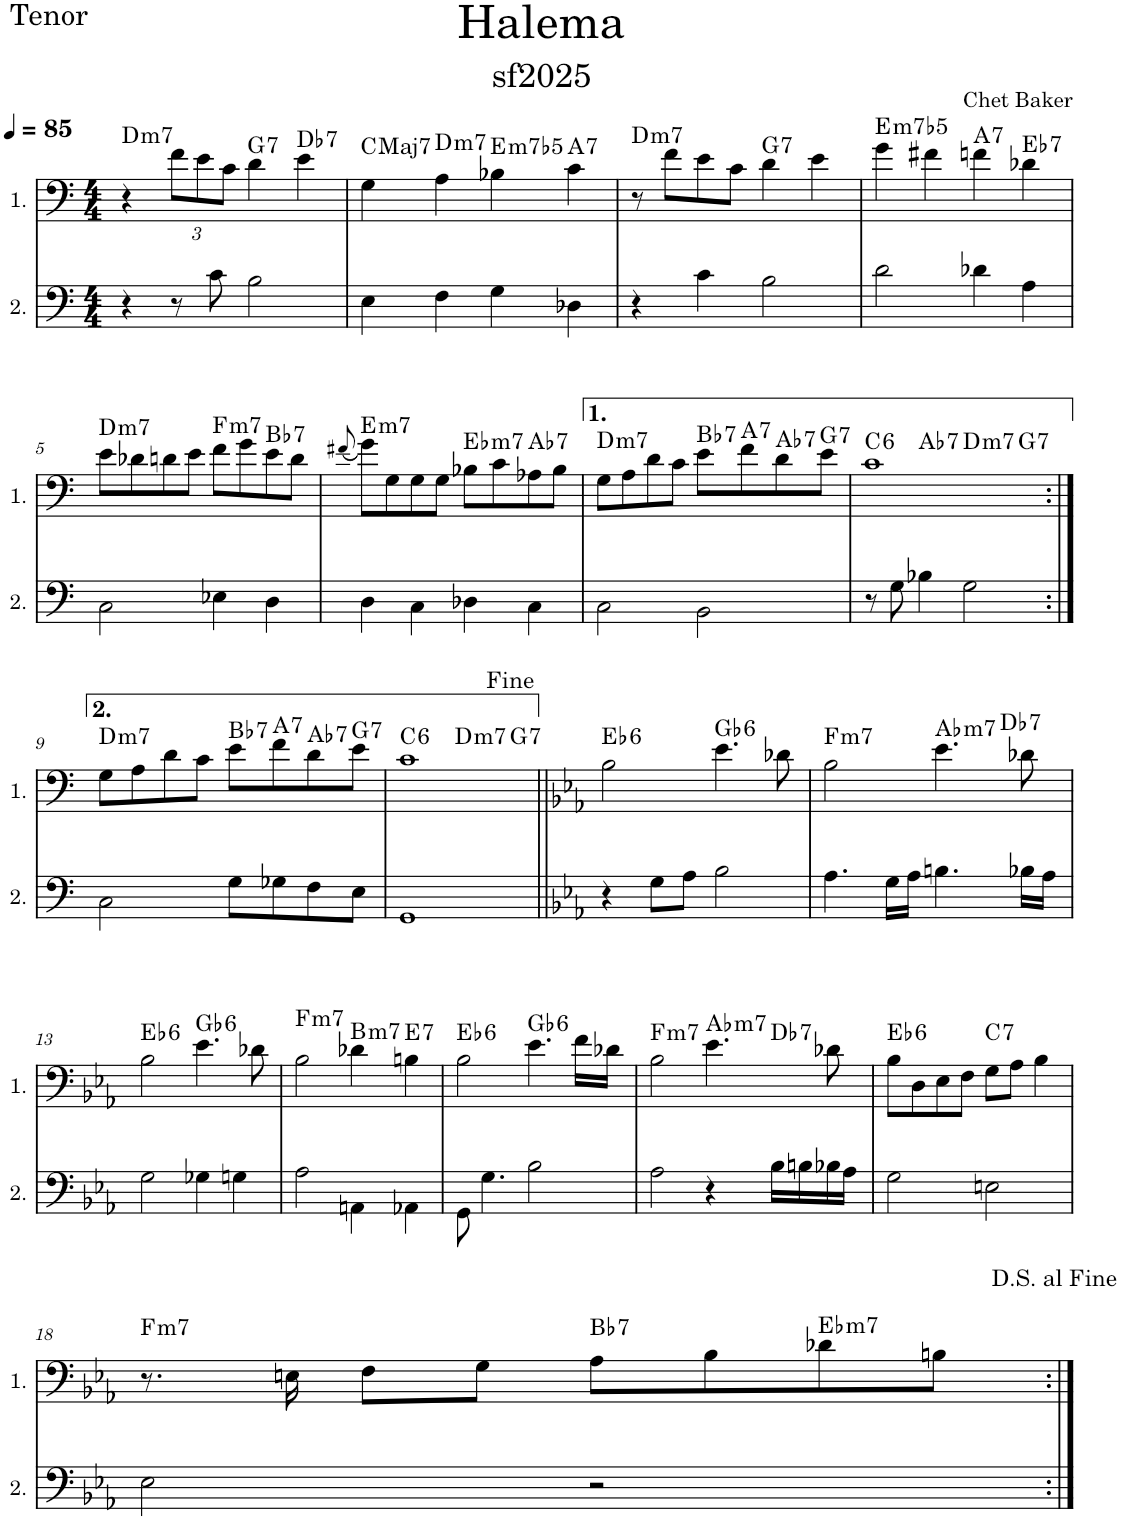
**kern	**kern	**harte
*part2	*part1	*part1
*staff2	*staff1	*
*I"2.	*I"1.	*
*clefF4	*clefF4	*
*k[]	*k[]	*
*M4/4	*M4/4	*
*MM85	*MM85	*
=1	=1	=1
!	!	!LO:H:kt=m7
4r	4r	D:min7
*	*Xbrackettup	*
8r	12f\L	.
.	12e\	.
8c\	.	.
.	12c\J	.
!	!	!LO:H:kt=7
2B\	4d\	G:7
!	!	!LO:H:kt=7
.	4e\	Db:7
=2	=2	=2
!	!	!LO:H:kt=Maj7
4E\	4G\	C:maj7
!	!	!LO:H:kt=m7
4F\	4A\	D:min7
!	!	!LO:H:kt=m7b5
4G\	4B-X\	E:hdim7
!	!	!LO:H:kt=7
4D-X\	4c\	A:7
=3	=3	=3
!	!	!LO:H:kt=m7
4r	8r	D:min7
.	8f\L	.
4c\	8e\	.
.	8c\J	.
!	!	!LO:H:kt=7
2B\	4d\	G:7
.	4e\	.
=4	=4	=4
!	!	!LO:H:kt=m7b5
2d\	4g\	E:hdim7
.	4f#X\	.
!	!	!LO:H:kt=7
4d-X\	4fn\	A:7
!	!	!LO:H:kt=7
4A\	4d-X\	Eb:7
!!LO:LB:g=z
=5	=5	=5
!	!	!LO:H:kt=m7
2C\	8e\L	D:min7
.	8d-X\	.
.	8dn\	.
.	8e\J	.
!	!	!LO:H:kt=m7
4E-X\	8f\L	F:min7
.	8g\	.
!	!	!LO:H:kt=7
4D\	8e\	Bb:7
.	8d\J	.
=6	=6	=6
.	(<8qf#X/	.
!	!	!LO:H:kt=m7
4D\	8g\L)	E:min7
.	8G\	.
4C\	8G\	.
.	8G\J	.
!	!	!LO:H:kt=m7
4D-X\	8B-X\L	Eb:min7
.	8c\	.
!	!	!LO:H:kt=7
4C\	8A-X\	Ab:7
.	8B-\J	.
=7	=7	=7
!	!	!LO:H:kt=m7
2C\	8G\L	D:min7
.	8A\	.
.	8d\	.
.	8c\J	.
!	!	!LO:H:kt=7
2BB\	8e\L	Bb:7
!	!	!LO:H:kt=7
.	8f\	A:7
!	!	!LO:H:kt=7
.	8d\	Ab:7
!	!	!LO:H:kt=7
.	8e\J	G:7
=8	=8	=8
!	!	!LO:H:kt=6
*	*^	*
*	*	*^	*
*	*	*	*^	*
8r	1c	4ryy	2ryy	2.ryy	C:maj6
8G\	.	.	.	.	.
!	!	!	!	!	!LO:H:kt=7
4B-X\	.	2.ryy	.	.	Ab:7
!	!	!	!	!	!LO:H:kt=m7
2G\	.	.	2ryy	.	D:min7
!	!	!	!	!	!LO:H:kt=7
.	.	.	.	4ryy	G:7
!!LO:LB:g=z
=9:|!	=9:|!	=9:|!	=9:|!	=9:|!	=9:|!
!	!	!	!	!	!LO:H:kt=m7
*	*v	*v	*v	*v	*
2C\	8G\L	D:min7
.	8A\	.
.	8d\	.
.	8c\J	.
!	!	!LO:H:kt=7
8G\L	8e\L	Bb:7
!	!	!LO:H:kt=7
8G-X\	8f\	A:7
!	!	!LO:H:kt=7
8F\	8d\	Ab:7
!	!	!LO:H:kt=7
8E\J	8e\J	G:7
=10	=10	=10
!	!	!LO:H:kt=6
*	*^	*
*	*	*^	*
1GG	1c	2ryy	2.ryy	C:maj6
!	!	!	!	!LO:H:kt=m7
.	.	2ryy	.	D:min7
!	!	!	!	!LO:H:kt=7
.	.	.	4ryy	G:7
*	*v	*v	*v	*
=11||	=11||	=11||
*k[b-e-a-]	*k[b-e-a-]	*
*	*^	*
*	*	*^	*
!	!	!	!	!LO:H:kt=6
*	*v	*v	*v	*
4r	2B-\	Eb:maj6
8G\L	.	.
8A-\J	.	.
!	!	!LO:H:kt=6
2B-\	4.e-\	Gb:maj6
.	8d-X\	.
=12	=12	=12
!	!	!LO:H:kt=m7
*	*^	*
4.A-\	2B-\	2.ryy	F:min7
16G\LL	.	.	.
16A-\JJ	.	.	.
!	!	!	!LO:H:kt=m7
4.Bn\	4.e-\	.	Ab:min7
!	!	!	!LO:H:kt=7
.	.	4ryy	Db:7
16B-X\LL	8d-X\	.	.
16A-\JJ	.	.	.
!!LO:LB:g=z
=13	=13	=13	=13
!	!	!	!LO:H:kt=6
*	*v	*v	*
2G\	2B-\	Eb:maj6
!	!	!LO:H:kt=6
4G-X\	4.e-\	Gb:maj6
4Gn\	.	.
.	8d-X\	.
=14	=14	=14
!	!	!LO:H:kt=m7
2A-\	2B-\	F:min7
!	!	!LO:H:kt=m7
4AAn\	4d-X\	B:min7
!	!	!LO:H:kt=7
4AA-X\	4Bn\	E:7
=15	=15	=15
!	!	!LO:H:kt=6
8GG\	2B-\	Eb:maj6
4.G\	.	.
!	!	!LO:H:kt=6
2B-\	4.e-\	Gb:maj6
.	16f\LL	.
.	16d-X\JJ	.
=16	=16	=16
!	!	!LO:H:kt=m7
*	*^	*
2A-\	2B-\	2.ryy	F:min7
!	!	!	!LO:H:kt=m7
4r	4.e-\	.	Ab:min7
!	!	!	!LO:H:kt=7
16B-\LL	.	4ryy	Db:7
16Bn\	.	.	.
16B-X\	8d-X\	.	.
16A-\JJ	.	.	.
=17	=17	=17	=17
!	!	!	!LO:H:kt=6
*	*v	*v	*
2G\	8B-\L	Eb:maj6
.	8D\	.
.	8E-\	.
.	8F\J	.
!	!	!LO:H:kt=7
2En\	8G\L	C:7
.	8A-\J	.
.	4B-\	.
!!LO:LB:g=z
=18	=18	=18
!	!	!LO:H:kt=m7
2E-\	8.r	F:min7
.	16En\	.
.	8F\L	.
.	8G\J	.
!	!	!LO:H:kt=7
2r	8A-\L	Bb:7
.	8B-\	.
!	!	!LO:H:kt=m7
.	8d-X\	Eb:min7
.	8Bn\J	.
=:|!	=:|!	=:|!
*-	*-	*-
